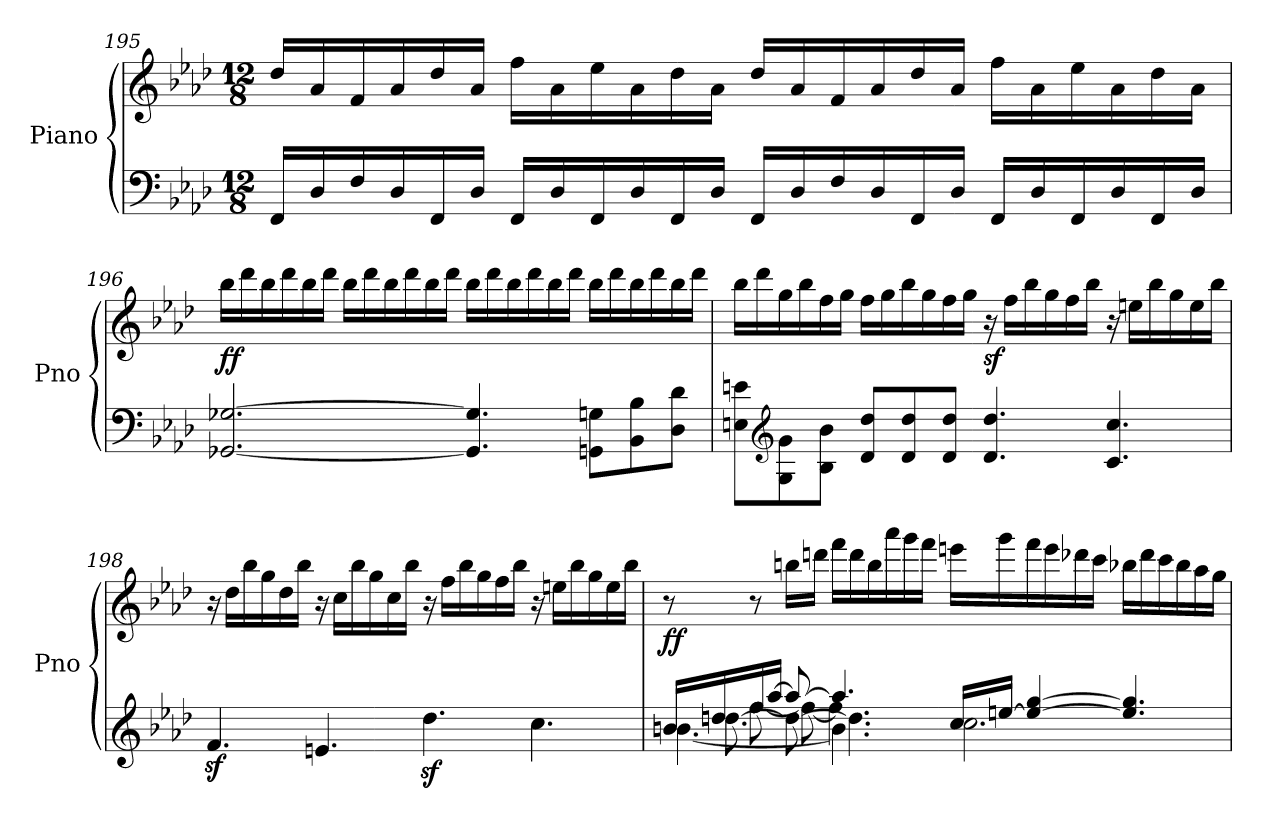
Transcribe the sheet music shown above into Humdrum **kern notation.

**kern	**kern	**dynam
*part1	*part1	*part1
*staff2	*staff1	*staff1/2
*I"Piano	*	*
*I'Pno	*	*
*clefF4	*clefG2	*
*k[b-e-a-d-]	*k[b-e-a-d-]	*
*M12/8	*M12/8	*
=195	=195	=195
16FF/LL	16dd-/LL	.
16D-/	16a-/	.
16F/	16f/	.
16D-/	16a-/	.
16FF/	16dd-/	.
16D-/JJ	16a-/JJ	.
16FF/LL	16ff\LL	.
16D-/	16a-\	.
16FF/	16ee-\	.
16D-/	16a-\	.
16FF/	16dd-\	.
16D-/JJ	16a-\JJ	.
16FF/LL	16dd-/LL	.
16D-/	16a-/	.
16F/	16f/	.
16D-/	16a-/	.
16FF/	16dd-/	.
16D-/JJ	16a-/JJ	.
16FF/LL	16ff\LL	.
16D-/	16a-\	.
16FF/	16ee-\	.
16D-/	16a-\	.
16FF/	16dd-\	.
16D-/JJ	16a-\JJ	.
!!LO:PB:g=z
=196	=196	=196
!	!	!LO:DY:b
[2.GG-X/ [2.G-X/	16bb-\LL	ff
.	16ddd-\	.
.	16bb-\	.
.	16ddd-\	.
.	16bb-\	.
.	16ddd-\JJ	.
.	16bb-\LL	.
.	16ddd-\	.
.	16bb-\	.
.	16ddd-\	.
.	16bb-\	.
.	16ddd-\JJ	.
4.GG-/] 4.G-/]	16bb-\LL	.
.	16ddd-\	.
.	16bb-\	.
.	16ddd-\	.
.	16bb-\	.
.	16ddd-\JJ	.
8GGn\ 8Gn\L	16bb-\LL	.
.	16ddd-\	.
8BB-\ 8B-\	16bb-\	.
.	16ddd-\	.
8D-\ 8d-\J	16bb-\	.
.	16ddd-\JJ	.
!!LO:LB:g=z
=197	=197	=197
8En\ 8en\L	16bb-\LL	.
.	16ddd-\	.
*clefG2	*	*
8G\ 8g\	16gg\	.
.	16bb-\	.
8B-\ 8b-\J	16ff\	.
.	16gg\JJ	.
8d-/ 8dd-/L	16ff\LL	.
.	16gg\	.
8d-/ 8dd-/	16bb-\	.
.	16gg\	.
8d-/ 8dd-/J	16ff\	.
.	16gg\JJ	.
!	!	!LO:DY:b
4.d-/ 4.dd-/	16r	sf
.	16ff\LL	.
.	16bb-\	.
.	16gg\	.
.	16ff\	.
.	16bb-\JJ	.
4.c/ 4.cc/	16r	.
.	16een\LL	.
.	16bb-\	.
.	16gg\	.
.	16ee\	.
.	16bb-\JJ	.
=198	=198	=198
4.fz>/	16r	.
.	16dd-\LL	.
.	16bb-\	.
.	16gg\	.
.	16dd-\	.
.	16bb-\JJ	.
4.en/	16r	.
.	16cc\LL	.
.	16bb-\	.
.	16gg\	.
.	16cc\	.
.	16bb-\JJ	.
4.dd-z>\	16r	.
.	16ff\LL	.
.	16bb-\	.
.	16gg\	.
.	16ff\	.
.	16bb-\JJ	.
4.cc\	16r	.
.	16een\LL	.
.	16bb-\	.
.	16gg\	.
.	16ee\	.
.	16bb-\JJ	.
!!LO:LB:g=z
=199	=199	=199
*^	*	*
*	*^	*	*
*	*	*^	*	*
!	!	!	!	!	!LO:DY:b
16bn/LL	[4.bn\	16ryy	8ryy	8r	ff
16ddn/	.	[8.ddn\	.	.	.
16ff/	.	.	[8ff\	8r	.
[16aa-/JJ	.	.	.	.	.
8aa-/_	.	8ddn\_	8ff\_	16bbn\LL	.
.	.	.	.	16dddn\JJ	.
4.aa-/]	4.b\]	4.ddn\]	4.ff\]	16fff\LL	.
.	.	.	.	16ddd\	.
.	.	.	.	16bb\	.
.	.	.	.	16aaa-\	.
.	.	.	.	16ggg\	.
.	.	.	.	16fff\JJ	.
16cc/LL	2.cc\	2.ryy	2.ryy	16eeen\LL	.
[16een/JJ	.	.	.	16ggg\	.
4ee/_ [4gg/	.	.	.	16fff\	.
.	.	.	.	16eee\	.
.	.	.	.	16ddd-X\	.
.	.	.	.	16ccc\JJ	.
4.ee/] 4.gg/]	.	.	.	16bb-X\LL	.
.	.	.	.	16ddd-\	.
.	.	.	.	16ccc\	.
.	.	.	.	16bb-\	.
.	.	.	.	16aa-\	.
.	.	.	.	16gg\JJ	.
*v	*v	*v	*v	*	*
=	=	=
*-	*-	*-
